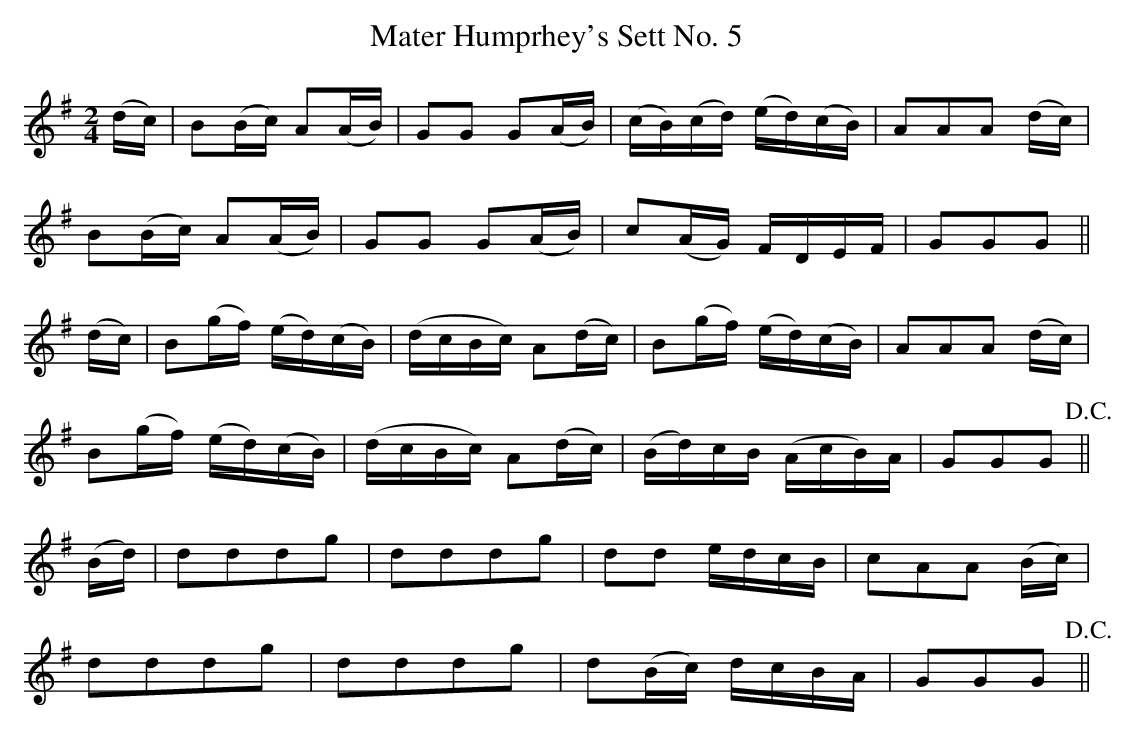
X:1
T:Mater Humprhey's Sett No. 5
M:2/4
L:1/8
K:G
(d/c/)|B(B/c/) A(A/B/)|GG G(A/B/)|(c/B/)(c/d/) (e/d/)(c/B/)|AAA (d/c/)|
B(B/c/) A(A/B/)|GG G(A/B/)|c(A/G/) F/D/E/F/|GGG||
(d/c/)|B(g/f/) (e/d/)(c/B/)|(d/c/B/c/) A(d/c/)|B(g/f/) (e/d/)(c/B/)|AAA (d/c/)|
B(g/f/) (e/d/)(c/B/)|(d/c/B/c/) A(d/c/)|(B/d/)c/B/ (A/c/B/)A/|GGG!D.C.!||
(B/d/)|dddg|dddg|dd e/d/c/B/|cAA (B/c/)|
dddg|dddg|d(B/c/) d/c/B/A/|GGG!D.C.!||
